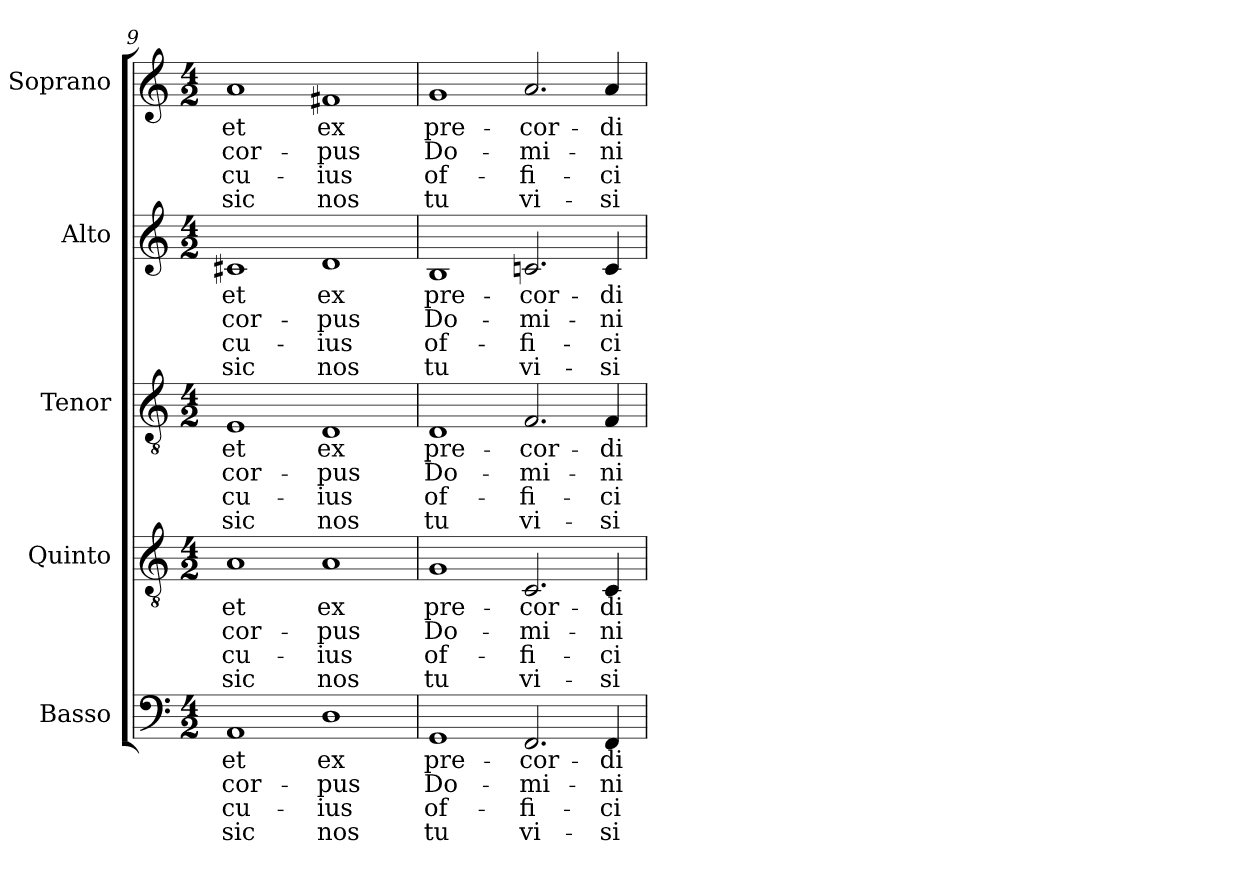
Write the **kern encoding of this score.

**kern	**text	**text	**text	**text	**kern	**text	**text	**text	**text	**kern	**text	**text	**text	**text	**kern	**text	**text	**text	**text	**kern	**text	**text	**text	**text
*part5	*part5	*part5	*part5	*part5	*part4	*part4	*part4	*part4	*part4	*part3	*part3	*part3	*part3	*part3	*part2	*part2	*part2	*part2	*part2	*part1	*part1	*part1	*part1	*part1
*staff5	*staff5	*staff5	*staff5	*staff5	*staff4	*staff4	*staff4	*staff4	*staff4	*staff3	*staff3	*staff3	*staff3	*staff3	*staff2	*staff2	*staff2	*staff2	*staff2	*staff1	*staff1	*staff1	*staff1	*staff1
*I"Basso	*	*	*	*	*I"Quinto	*	*	*	*	*I"Tenor	*	*	*	*	*I"Alto	*	*	*	*	*I"Soprano	*	*	*	*
*I'B.	*	*	*	*	*I'Q.	*	*	*	*	*I'T.	*	*	*	*	*I'A.	*	*	*	*	*I'S.	*	*	*	*
*clefF4	*	*	*	*	*clefGv2	*	*	*	*	*clefGv2	*	*	*	*	*clefG2	*	*	*	*	*clefG2	*	*	*	*
*	*	*	*	*	*ITrd7c12	*	*	*	*	*ITrd7c12	*	*	*	*	*	*	*	*	*	*	*	*	*	*
*k[]	*	*	*	*	*k[]	*	*	*	*	*k[]	*	*	*	*	*k[]	*	*	*	*	*k[]	*	*	*	*
*C:	*	*	*	*	*C:	*	*	*	*	*C:	*	*	*	*	*C:	*	*	*	*	*C:	*	*	*	*
*M4/2	*	*	*	*	*M4/2	*	*	*	*	*M4/2	*	*	*	*	*M4/2	*	*	*	*	*M4/2	*	*	*	*
=9	=9	=9	=9	=9	=9	=9	=9	=9	=9	=9	=9	=9	=9	=9	=9	=9	=9	=9	=9	=9	=9	=9	=9	=9
!	!LO:LY:b:color=#000000	!LO:LY:b:color=#000000	!LO:LY:b:color=#000000	!LO:LY:b:color=#000000	!	!	!	!	!	!	!	!	!	!	!	!	!	!	!	!	!	!	!	!
!	!	!	!	!	!	!LO:LY:b:color=#000000	!LO:LY:b:color=#000000	!LO:LY:b:color=#000000	!LO:LY:b:color=#000000	!	!	!	!	!	!	!	!	!	!	!	!	!	!	!
!	!	!	!	!	!	!	!	!	!	!	!LO:LY:b:color=#000000	!LO:LY:b:color=#000000	!LO:LY:b:color=#000000	!LO:LY:b:color=#000000	!	!	!	!	!	!	!	!	!	!
!	!	!	!	!	!	!	!	!	!	!	!	!	!	!	!	!LO:LY:b:color=#000000	!LO:LY:b:color=#000000	!LO:LY:b:color=#000000	!LO:LY:b:color=#000000	!	!	!	!	!
!	!	!	!	!	!	!	!	!	!	!	!	!	!	!	!	!	!	!	!	!	!LO:LY:b:color=#000000	!LO:LY:b:color=#000000	!LO:LY:b:color=#000000	!LO:LY:b:color=#000000
1AAi	et	cor-	cu-	sic	1AAi	et	cor-	cu-	sic	1EEi	et	cor-	cu-	sic	1c#Xi	et	cor-	cu-	sic	1ai	et	cor-	cu-	sic
!	!LO:LY:b:color=#000000	!LO:LY:b:color=#000000	!LO:LY:b:color=#000000	!LO:LY:b:color=#000000	!	!	!	!	!	!	!	!	!	!	!	!	!	!	!	!	!	!	!	!
!	!	!	!	!	!	!LO:LY:b:color=#000000	!LO:LY:b:color=#000000	!LO:LY:b:color=#000000	!LO:LY:b:color=#000000	!	!	!	!	!	!	!	!	!	!	!	!	!	!	!
!	!	!	!	!	!	!	!	!	!	!	!LO:LY:b:color=#000000	!LO:LY:b:color=#000000	!LO:LY:b:color=#000000	!LO:LY:b:color=#000000	!	!	!	!	!	!	!	!	!	!
!	!	!	!	!	!	!	!	!	!	!	!	!	!	!	!	!LO:LY:b:color=#000000	!LO:LY:b:color=#000000	!LO:LY:b:color=#000000	!LO:LY:b:color=#000000	!	!	!	!	!
!	!	!	!	!	!	!	!	!	!	!	!	!	!	!	!	!	!	!	!	!	!LO:LY:b:color=#000000	!LO:LY:b:color=#000000	!LO:LY:b:color=#000000	!LO:LY:b:color=#000000
1Di	ex	-pus	-ius	nos	1AAi	ex	-pus	-ius	nos	1DDi	ex	-pus	-ius	nos	1di	ex	-pus	-ius	nos	1f#Xi	ex	-pus	-ius	nos
=10	=10	=10	=10	=10	=10	=10	=10	=10	=10	=10	=10	=10	=10	=10	=10	=10	=10	=10	=10	=10	=10	=10	=10	=10
!	!LO:LY:b:color=#000000	!LO:LY:b:color=#000000	!LO:LY:b:color=#000000	!LO:LY:b:color=#000000	!	!	!	!	!	!	!	!	!	!	!	!	!	!	!	!	!	!	!	!
!	!	!	!	!	!	!LO:LY:b:color=#000000	!LO:LY:b:color=#000000	!LO:LY:b:color=#000000	!LO:LY:b:color=#000000	!	!	!	!	!	!	!	!	!	!	!	!	!	!	!
!	!	!	!	!	!	!	!	!	!	!	!LO:LY:b:color=#000000	!LO:LY:b:color=#000000	!LO:LY:b:color=#000000	!LO:LY:b:color=#000000	!	!	!	!	!	!	!	!	!	!
!	!	!	!	!	!	!	!	!	!	!	!	!	!	!	!	!LO:LY:b:color=#000000	!LO:LY:b:color=#000000	!LO:LY:b:color=#000000	!LO:LY:b:color=#000000	!	!	!	!	!
!	!	!	!	!	!	!	!	!	!	!	!	!	!	!	!	!	!	!	!	!	!LO:LY:b:color=#000000	!LO:LY:b:color=#000000	!LO:LY:b:color=#000000	!LO:LY:b:color=#000000
1GGi	pre-	Do-	of-	tu	1GGi	pre-	Do-	of-	tu	1DDi	pre-	Do-	of-	tu	1Bi	pre-	Do-	of-	tu	1gi	pre-	Do-	of-	tu
!	!LO:LY:b:color=#000000	!LO:LY:b:color=#000000	!LO:LY:b:color=#000000	!LO:LY:b:color=#000000	!	!	!	!	!	!	!	!	!	!	!	!	!	!	!	!	!	!	!	!
!	!	!	!	!	!	!LO:LY:b:color=#000000	!LO:LY:b:color=#000000	!LO:LY:b:color=#000000	!LO:LY:b:color=#000000	!	!	!	!	!	!	!	!	!	!	!	!	!	!	!
!	!	!	!	!	!	!	!	!	!	!	!LO:LY:b:color=#000000	!LO:LY:b:color=#000000	!LO:LY:b:color=#000000	!LO:LY:b:color=#000000	!	!	!	!	!	!	!	!	!	!
!	!	!	!	!	!	!	!	!	!	!	!	!	!	!	!	!LO:LY:b:color=#000000	!LO:LY:b:color=#000000	!LO:LY:b:color=#000000	!LO:LY:b:color=#000000	!	!	!	!	!
!	!	!	!	!	!	!	!	!	!	!	!	!	!	!	!	!	!	!	!	!	!LO:LY:b:color=#000000	!LO:LY:b:color=#000000	!LO:LY:b:color=#000000	!LO:LY:b:color=#000000
2.FFi/	-cor-	-mi-	-fi-	vi-	2.CCi/	-cor-	-mi-	-fi-	vi-	2.FFi/	-cor-	-mi-	-fi-	vi-	2.cni/	-cor-	-mi-	-fi-	vi-	2.ai/	-cor-	-mi-	-fi-	vi-
!	!LO:LY:b:color=#000000	!LO:LY:b:color=#000000	!LO:LY:b:color=#000000	!LO:LY:b:color=#000000	!	!	!	!	!	!	!	!	!	!	!	!	!	!	!	!	!	!	!	!
!	!	!	!	!	!	!LO:LY:b:color=#000000	!LO:LY:b:color=#000000	!LO:LY:b:color=#000000	!LO:LY:b:color=#000000	!	!	!	!	!	!	!	!	!	!	!	!	!	!	!
!	!	!	!	!	!	!	!	!	!	!	!LO:LY:b:color=#000000	!LO:LY:b:color=#000000	!LO:LY:b:color=#000000	!LO:LY:b:color=#000000	!	!	!	!	!	!	!	!	!	!
!	!	!	!	!	!	!	!	!	!	!	!	!	!	!	!	!LO:LY:b:color=#000000	!LO:LY:b:color=#000000	!LO:LY:b:color=#000000	!LO:LY:b:color=#000000	!	!	!	!	!
!	!	!	!	!	!	!	!	!	!	!	!	!	!	!	!	!	!	!	!	!	!LO:LY:b:color=#000000	!LO:LY:b:color=#000000	!LO:LY:b:color=#000000	!LO:LY:b:color=#000000
4FFi/	-di-	-ni-	-ci-	-si-	4CCi/	-di-	-ni-	-ci-	-si-	4FFi/	-di-	-ni-	-ci-	-si-	4ci/	-di-	-ni-	-ci-	-si-	4ai/	-di-	-ni-	-ci-	-si-
=	=	=	=	=	=	=	=	=	=	=	=	=	=	=	=	=	=	=	=	=	=	=	=	=
*-	*-	*-	*-	*-	*-	*-	*-	*-	*-	*-	*-	*-	*-	*-	*-	*-	*-	*-	*-	*-	*-	*-	*-	*-
